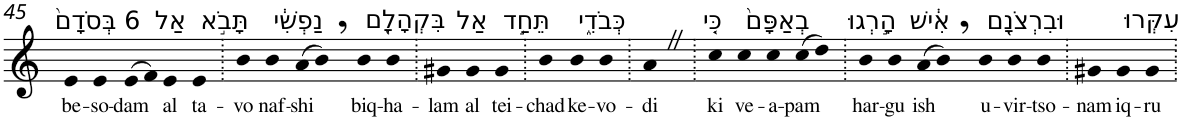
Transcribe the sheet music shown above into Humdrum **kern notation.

**kern	**text
*part1	*part1
*staff1	*staff1
*I"Piano	*
*I'Pno	*
!!LO:PB:g=z
*clefG2	*
*k[]	*
=45	=45
!LO:TX:a:t=6 בְּסֹדָם֙	!
!	!LO:LY:b
4e	be-
!	!LO:LY:b
4e	-so-
!	!LO:LY:b
(>8e	-dam
8f)	.
!LO:TX:a:t=אַל	!
!	!LO:LY:b
4e	al
!LO:TX:a:t=תָּבֹ֣א	!
!	!LO:LY:b
4e	ta-
=46.	=46.
!	!LO:LY:b
4b	-vo
!LO:TX:a:t=נַפְשִׁ֔י	!
!	!LO:LY:b
4b	naf-
!	!LO:LY:b
(>8a	-shi
8b,)	.
!LO:TX:a:t=בִּקְהָלָ֖ם	!
!	!LO:LY:b
4b	biq-
!	!LO:LY:b
4b	-ha-
=47.	=47.
!	!LO:LY:b
4g#X	-lam
!LO:TX:a:t=אַל	!
!	!LO:LY:b
4g#	al
!LO:TX:a:t=תֵּחַ֣ד	!
!	!LO:LY:b
4g#	tei-
=48.	=48.
!	!LO:LY:b
4b	-chad
!LO:TX:a:t=כְּבֹדִ֑י	!
!	!LO:LY:b
4b	ke-
!	!LO:LY:b
4b	-vo-
=49.	=49.
!	!LO:LY:b
4aZ	-di
=50.	=50.
!LO:TX:a:t=כִּ֤י	!
!	!LO:LY:b
4cc	ki
!LO:TX:a:t=בְאַפָּם֙	!
!	!LO:LY:b
4cc	ve-
!	!LO:LY:b
4cc	-a-
!	!LO:LY:b
(>8cc	-pam
8dd)	.
=51.	=51.
!LO:TX:a:t=הָ֣רְגוּ	!
!	!LO:LY:b
4b	har-
!	!LO:LY:b
4b	-gu
!LO:TX:a:t=אִ֔ישׁ	!
!	!LO:LY:b
(>8a	ish
8b,)	.
!LO:TX:a:t=וּבִרְצֹנָ֖ם	!
!	!LO:LY:b
4b	u-
!	!LO:LY:b
4b	-vir-
!	!LO:LY:b
4b	-tso-
=52.	=52.
!	!LO:LY:b
4g#X	-nam
!LO:TX:a:t=עִקְּרוּ	!
!	!LO:LY:b
4g#	iq-
!	!LO:LY:b
4g#	-ru
=.	=.
*-	*-
